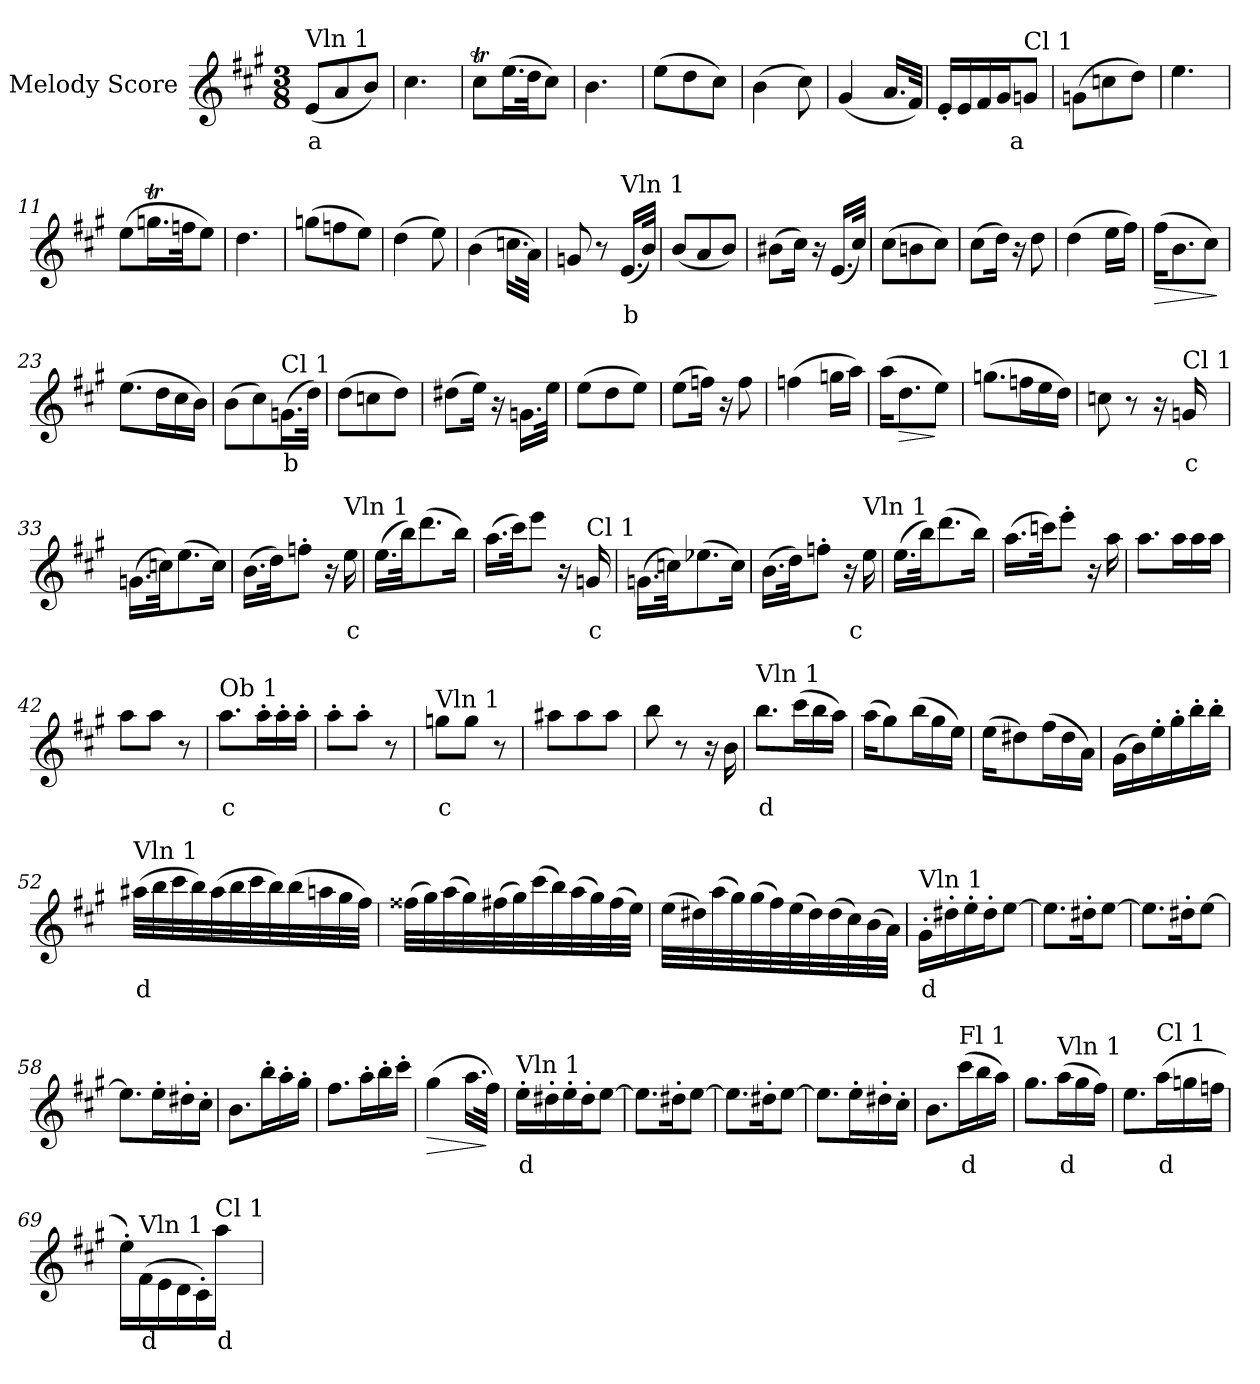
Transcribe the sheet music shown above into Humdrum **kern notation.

**kern	**text	**dynam
*part1	*part1	*part1
*staff1	*staff1	*staff1
*I"Melody Score	*	*
*k[f#c#g#]	*	*
*M3/8	*	*
*MM46	*	*
=1	=1	=1
!LO:TX:a:t=Vln 1	!	!
!	!LO:LY:b:color=#FF0000	!
(8e/L	a	.
8a/	.	.
8b/J)	.	.
=2	=2	=2
4.cc#\	.	.
=3	=3	=3
8cc#t\L	.	.
(16.ee\L	.	.
32dd\Jk	.	.
8cc#\J)	.	.
=4	=4	=4
4.b\	.	.
=5	=5	=5
(8ee\L	.	.
8dd\	.	.
8cc#\J)	.	.
=6	=6	=6
(4b\	.	.
8cc#\)	.	.
=7	=7	=7
(4g#/	.	.
16.a/LL	.	.
32f#/JJk)	.	.
=8	=8	=8
16e'/LL	.	.
16e/	.	.
16f#/	.	.
16g#/J	.	.
!LO:TX:a:t=Cl 1	!	!
!	!LO:LY:b:color=#FF0000	!
8g/J	a	.
=9	=9	=9
(8g\L	.	.
8cc\	.	.
8dd\J)	.	.
=10	=10	=10
4.ee\	.	.
=11	=11	=11
(8ee\L	.	.
16.ggT\L	.	.
32ff\Jk	.	.
8ee\J)	.	.
=12	=12	=12
4.dd\	.	.
=13	=13	=13
(8gg\L	.	.
8ff\	.	.
8ee\J)	.	.
=14	=14	=14
(4dd\	.	.
8ee\)	.	.
=15	=15	=15
(4b\	.	.
16.cc\LL	.	.
32a\JJk)	.	.
=16	=16	=16
8g/	.	.
8r	.	.
!LO:TX:a:t=Vln 1	!	!
!	!LO:LY:b:color=#FF0000	!
(16.e/LL	b	.
32b/JJk)	.	.
=17	=17	=17
(8b/L	.	.
8a/	.	.
8b/J)	.	.
=18	=18	=18
(8b#X\L	.	.
16cc#\Jk)	.	.
16r	.	.
(16.e/LL	.	.
32cc#/JJk)	.	.
=19	=19	=19
(8cc#\L	.	.
8bn\	.	.
8cc#\J)	.	.
=20	=20	=20
(8cc#\L	.	.
16dd\Jk)	.	.
16r	.	.
8dd\	.	.
=21	=21	=21
(4dd\	.	.
16ee\LL	.	.
16ff#\JJ)	.	.
=22	=22	=22
!	!	!LO:HP:b
(16ff#\KL	.	>
8.b\	.	.
8cc#\J)	.	.
.	.	]
=23	=23	=23
(8.ee\L	.	.
16dd\L	.	.
16cc#\	.	.
16b\JJ)	.	.
=24	=24	=24
(8b\L	.	.
8cc#\)	.	.
!LO:TX:a:t=Cl 1	!	!
!	!LO:LY:b:color=#FF0000	!
(16.g\L	b	.
32dd\JJk)	.	.
=25	=25	=25
(8dd\L	.	.
8cc\	.	.
8dd\J)	.	.
=26	=26	=26
(8dd#X\L	.	.
16ee\Jk)	.	.
16r	.	.
16.g\LL	.	.
32ee\JJk	.	.
=27	=27	=27
(8ee\L	.	.
8dd\	.	.
8ee\J)	.	.
=28	=28	=28
(8ee\L	.	.
16ff\Jk)	.	.
16r	.	.
8ff\	.	.
=29	=29	=29
(4ff\	.	.
16gg\LL	.	.
16aa\JJ)	.	.
=30	=30	=30
(16aa\KL	.	.
!	!	!LO:HP:b
8.dd\	.	>
8ee\J)	.	]
=31	=31	=31
(8.gg\L	.	.
16ff\L	.	.
16ee\	.	.
16dd\JJ)	.	.
=32	=32	=32
8cc\	.	.
8r	.	.
16r	.	.
!LO:TX:a:t=Cl 1	!	!
!	!LO:LY:b:color=#FF0000	!
16g/	c	.
=33	=33	=33
(16.g\LL	.	.
32cc\Jk)	.	.
(8.ee\	.	.
16cc\Jk)	.	.
=34	=34	=34
(16.b\LL	.	.
32dd\Jk)	.	.
8ff'\J	.	.
16r	.	.
!LO:TX:a:t=Vln 1	!	!
!	!LO:LY:b:color=#FF0000	!
16ee\	c	.
=35	=35	=35
(16.ee\LL	.	.
32bb\Jk)	.	.
(8.ddd\	.	.
16bb\Jk)	.	.
=36	=36	=36
(16.aa\LL	.	.
32ccc#\Jk)	.	.
8eee\J	.	.
16r	.	.
!LO:TX:a:t=Cl 1	!	!
!	!LO:LY:b:color=#FF0000	!
16g/	c	.
=37	=37	=37
(16.g\LL	.	.
32cc\Jk)	.	.
(8.ee-X\	.	.
16cc\Jk)	.	.
=38	=38	=38
(16.b\LL	.	.
32dd\Jk)	.	.
8ff'\J	.	.
16r	.	.
!LO:TX:a:t=Vln 1	!	!
!	!LO:LY:b:color=#FF0000	!
16ee\	c	.
=39	=39	=39
(16.ee\LL	.	.
32bb\Jk)	.	.
(8.ddd\	.	.
16bb\Jk)	.	.
=40	=40	=40
(16.aa\LL	.	.
32cccn\Jk)	.	.
8eee'\J	.	.
16r	.	.
16aa\	.	.
=41	=41	=41
8.aa\L	.	.
16aa\L	.	.
16aa\	.	.
16aa\JJ	.	.
=42	=42	=42
8aa\L	.	.
8aa\J	.	.
8r	.	.
=43	=43	=43
!LO:TX:a:t=Ob 1	!	!
!	!LO:LY:b:color=#FF0000	!
8.aa\L	c	.
16aa'\L	.	.
16aa'\	.	.
16aa'\JJ	.	.
=44	=44	=44
8aa'\L	.	.
8aa'\J	.	.
8r	.	.
=45	=45	=45
!LO:TX:a:t=Vln 1	!	!
!	!LO:LY:b:color=#FF0000	!
8ggn\L	c	.
8gg\J	.	.
8r	.	.
=46	=46	=46
8aa#X\L	.	.
8aa#\	.	.
8aa#\J	.	.
=47	=47	=47
8bb\	.	.
8r	.	.
16r	.	.
16b\	.	.
=48	=48	=48
!LO:TX:a:t=Vln 1	!	!
!	!LO:LY:b:color=#FF0000	!
8.bb\L	d	.
(16ccc#\L	.	.
16bb\	.	.
16aa\JJ)	.	.
=49	=49	=49
(16aa\KL	.	.
8gg#\)	.	.
(16bb\L	.	.
16gg#\	.	.
16ee\JJ)	.	.
=50	=50	=50
(16ee\KL	.	.
8dd#X\)	.	.
(16ff#\L	.	.
16dd#\	.	.
16a\JJ)	.	.
=51	=51	=51
(16g#\LL	.	.
16b\)	.	.
16ee'\	.	.
16gg#'\	.	.
16bb'\	.	.
16bb'\JJ	.	.
=52	=52	=52
!LO:TX:a:t=Vln 1	!	!
!	!LO:LY:b:color=#FF0000	!
(32aa#X\LLL	d	.
32bb\	.	.
32ccc#\	.	.
32bb\)	.	.
(32aa#\	.	.
32bb\	.	.
32ccc#\	.	.
32bb\)	.	.
(32bb\	.	.
32aan\	.	.
32gg#\	.	.
32ff#\JJJ)	.	.
=53	=53	=53
(32ff##X\LLL	.	.
32gg#\)	.	.
(32aa\	.	.
32gg#\)	.	.
(32ff#X\	.	.
32gg#\)	.	.
(32ccc#\	.	.
32bb\)	.	.
(32aa\	.	.
32gg#\)	.	.
(32ff#\	.	.
32ee\JJJ)	.	.
=54	=54	=54
(32ee\LLL	.	.
32dd#X\)	.	.
(32aa\	.	.
32gg#\)	.	.
(32gg#\	.	.
32ff#\)	.	.
(32ee\	.	.
32dd#\)	.	.
(32dd#\	.	.
32cc#\)	.	.
(32b\	.	.
32a\JJJ)	.	.
=55	=55	=55
!LO:TX:a:t=Vln 1	!	!
!	!LO:LY:b:color=#FF0000	!
16g#'\LL	d	.
16dd#X'\	.	.
16ee'\	.	.
16dd#'\J	.	.
[8ee\J	.	.
=56	=56	=56
8.ee\L]	.	.
16dd#X'\K	.	.
[8ee\J	.	.
=57	=57	=57
8.ee\L]	.	.
16dd#X'\K	.	.
[8ee\J	.	.
=58	=58	=58
8.ee\L]	.	.
16ee'\L	.	.
16dd#X'\	.	.
16cc#'\JJ	.	.
=59	=59	=59
8.b\L	.	.
16bb'\L	.	.
16aa'\	.	.
16gg#'\JJ	.	.
=60	=60	=60
8.ff#\L	.	.
16aa'\L	.	.
16bb'\	.	.
16ccc#'\JJ	.	.
=61	=61	=61
!	!	!LO:HP:b
(4gg#\	.	>
16.aa\LL	.	.
32ff#\JJk)	.	]
=62	=62	=62
!LO:TX:a:t=Vln 1	!	!
!	!LO:LY:b:color=#FF0000	!
16ee'\LL	d	.
16dd#X'\	.	.
16ee'\	.	.
16dd#'\J	.	.
[8ee\J	.	.
=63	=63	=63
8.ee\L]	.	.
16dd#X'\K	.	.
[8ee\J	.	.
=64	=64	=64
8.ee\L]	.	.
16dd#X'\K	.	.
[8ee\J	.	.
=65	=65	=65
8.ee\L]	.	.
16ee'\L	.	.
16dd#X'\	.	.
16cc#'\JJ	.	.
=66	=66	=66
8.b\L	.	.
!LO:TX:a:t=Fl 1	!	!
!	!LO:LY:b:color=#FF0000	!
(16ccc#\L	d	.
16bb\	.	.
16aa\JJ)	.	.
=67	=67	=67
8.gg#\L	.	.
!LO:TX:a:t=Vln 1	!	!
!	!LO:LY:b:color=#FF0000	!
(16aa\L	d	.
16gg#\	.	.
16ff#\JJ)	.	.
=68	=68	=68
8.ee\L	.	.
!LO:TX:a:t=Cl 1	!	!
!	!LO:LY:b:color=#FF0000	!
(16aa\L	d	.
16gg\	.	.
16ff\JJ	.	.
=69	=69	=69
16ee'\LL)	.	.
!LO:TX:a:t=Vln 1	!	!
!	!LO:LY:b:color=#FF0000	!
(16f#\	d	.
16e\	.	.
16d\	.	.
16c#'\)	.	.
!LO:TX:a:t=Cl 1	!	!
!	!LO:LY:b:color=#FF0000	!
16aa\JJ	d	.
=	=	=
*-	*-	*-
